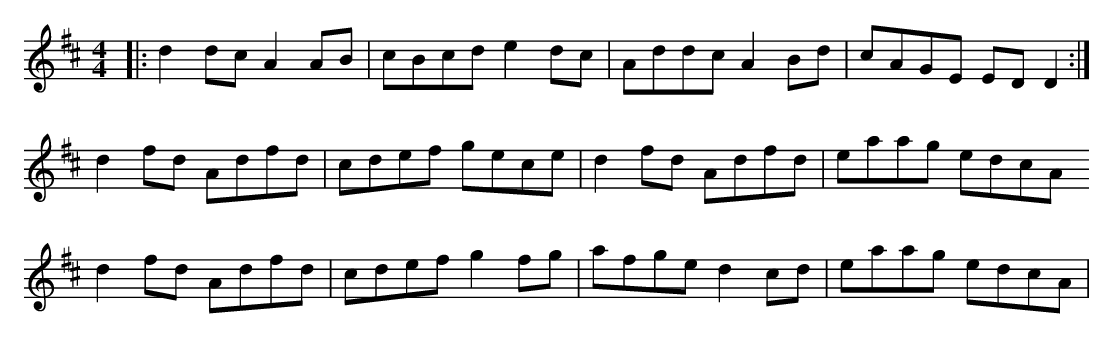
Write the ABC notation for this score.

X:1
M:4/4
K:D
|:d2 dc A2 AB|cBcd e2 dc|Addc A2 Bd|cAGE ED D2:|
d2 fd Adfd|cdef gece|d2 fd Adfd|eaag edcA
d2 fd Adfd|cdef g2 fg|afge d2 cd|eaag edcA|
